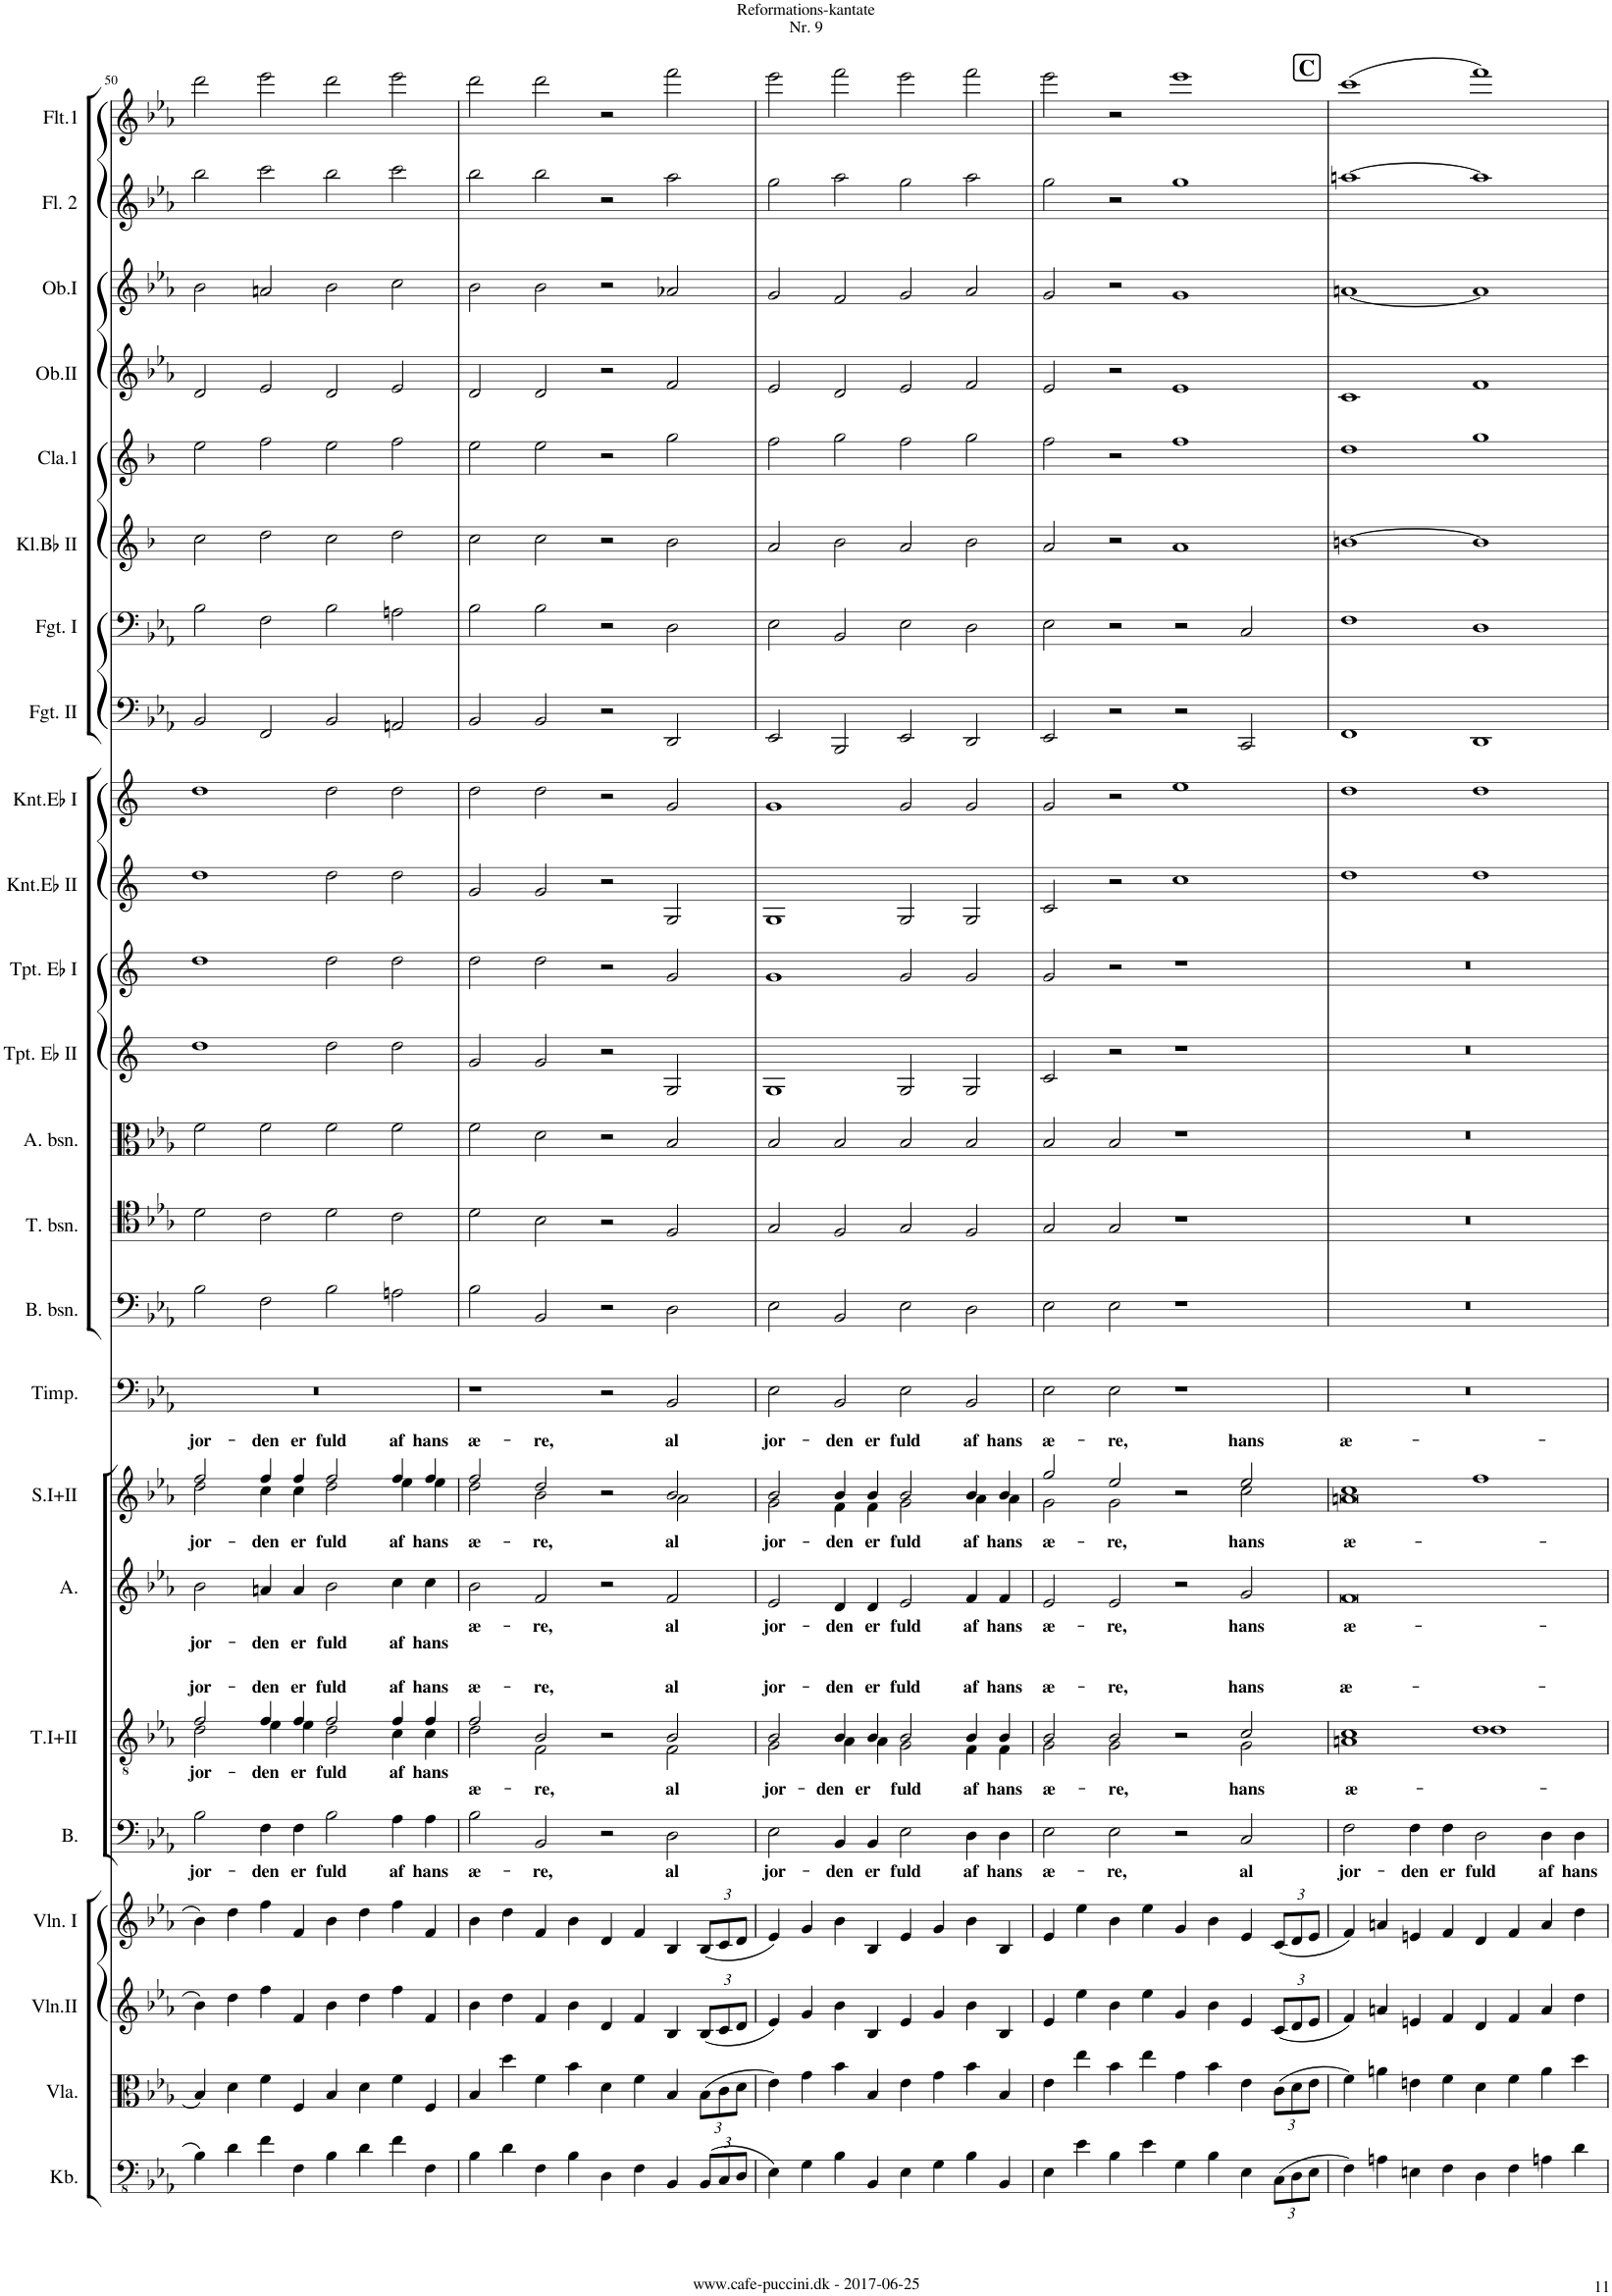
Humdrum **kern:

**kern	**kern	**kern	**kern	**kern	**text	**kern	**text	**kern	**text	**kern	**text	**kern	**kern	**kern	**kern	**kern	**kern	**kern	**kern	**kern	**kern	**kern	**kern	**kern	**kern	**kern	**kern
*part24	*part23	*part22	*part21	*part20	*part20	*part19	*part19	*part18	*part18	*part17	*part17	*part16	*part15	*part14	*part13	*part12	*part11	*part10	*part9	*part8	*part7	*part6	*part5	*part4	*part3	*part2	*part1
*staff24	*staff23	*staff22	*staff21	*staff20	*staff20	*staff19	*staff19	*staff18	*staff18	*staff17	*staff17	*staff16	*staff15	*staff14	*staff13	*staff12	*staff11	*staff10	*staff9	*staff8	*staff7	*staff6	*staff5	*staff4	*staff3	*staff2	*staff1
*I"Kontrabas	*I"Viola	*I"Violin II	*I"Violin I	*I"Bas	*	*I"Tenor I+II	*	*I"Alt	*	*I"Sopran I+II	*	*I"Timpani	*I"Basbasun	*I"Tenorbasun	*I"Altbasun	*I"Trompet i Eb II	*I"Trompet i Eb I	*I"Kornet i Eb II	*I"Kornet i Eb I	*I"Fagot II	*I"Fagot I	*I"Klarinet i Bb II	*I"Clarinetto 1 (Bb)	*I"Obo II	*I"Obo I	*I"Flauto 2	*I"Flauto 1
*I'Kb.	*I'Vla.	*I'Vln.II	*I'Vln. I	*I'B.	*	*I'T.I+II	*	*I'A.	*	*I'S.I+II	*	*I'Timp.	*I'B. bsn.	*I'T. bsn.	*I'A. bsn.	*I'Tpt. Eb II	*I'Tpt. Eb I	*I'Knt.Eb II	*I'Knt.Eb I	*I'Fgt. II	*I'Fgt. I	*I'Kl.Bb II	*I'Cla.1	*I'Ob.II	*I'Ob.I	*I'Fl. 2	*I'Flt.1
!!LO:PB:g=z
*clefFv4	*clefC3	*clefG2	*clefG2	*clefF4	*	*clefGv2	*	*clefG2	*	*clefG2	*	*clefF4	*clefF4	*clefC4	*clefC3	*clefG2	*clefG2	*clefG2	*clefG2	*clefF4	*clefF4	*clefG2	*clefG2	*clefG2	*clefG2	*clefG2	*clefG2
*Trd7c12	*	*	*	*	*	*	*	*	*	*	*	*	*	*	*	*Trd-2c-3	*Trd-2c-3	*Trd-2c-3	*Trd-2c-3	*	*	*Trd1c2	*Trd1c2	*	*	*	*
*k[b-e-a-]	*k[b-e-a-]	*k[b-e-a-]	*k[b-e-a-]	*k[b-e-a-]	*	*k[b-e-a-]	*	*k[b-e-a-]	*	*k[b-e-a-]	*	*k[b-e-a-]	*k[b-e-a-]	*k[b-e-a-]	*k[b-e-a-]	*k[]	*k[]	*k[]	*k[]	*k[b-e-a-]	*k[b-e-a-]	*k[b-]	*k[b-]	*k[b-e-a-]	*k[b-e-a-]	*k[b-e-a-]	*k[b-e-a-]
*M8/4	*M8/4	*M8/4	*M8/4	*M8/4	*	*M8/4	*	*M8/4	*	*M8/4	*	*M8/4	*M8/4	*M8/4	*M8/4	*M8/4	*M8/4	*M8/4	*M8/4	*M8/4	*M8/4	*M8/4	*M8/4	*M8/4	*M8/4	*M8/4	*M8/4
*met(c|)	*met(c|)	*met(c|)	*met(c|)	*met(c|)	*	*met(c|)	*	*met(c|)	*	*met(c|)	*	*met(c|)	*met(c|)	*met(c|)	*met(c|)	*met(c|)	*met(c|)	*met(c|)	*met(c|)	*met(c|)	*met(c|)	*met(c|)	*met(c|)	*met(c|)	*met(c|)	*met(c|)	*met(c|)
=50	=50	=50	=50	=50	=50	=50	=50	=50	=50	=50	=50	=50	=50	=50	=50	=50	=50	=50	=50	=50	=50	=50	=50	=50	=50	=50	=50
!	!	!	!	!	!LO:LY:b	!	!LO:LY:a	!	!	!	!	!	!	!	!	!	!	!	!	!	!	!	!	!	!	!	!
*	*	*	*	*	*	*^	*	*	*	*	*	*	*	*	*	*	*	*	*	*	*	*	*	*	*	*	*
!	!	!	!	!	!	!	!	!LO:LY:b	!	!LO:LY:b	!	!LO:LY:a	!	!	!	!	!	!	!	!	!	!	!	!	!	!	!	!
*	*	*	*	*	*	*	*	*	*	*	*^	*	*	*	*	*	*	*	*	*	*	*	*	*	*	*	*	*
!	!	!	!	!	!	!	!	!	!	!	!	!	!LO:LY:b	!	!	!	!	!	!	!	!	!	!	!	!	!	!	!	!
4BB-\	4B-/	4b-\	4b-\	2B-\	jor-	2f/	2d\	jor-	2b-\	jor-	2ff/	2dd\	jor-	0r	2B-\	2d\	2f\	1dd	1dd	1dd	1dd	2BB-/	2B-\	2cc\	2ee\	2d/	2b-\	2bb-\	2ddd\
4D\	4d\	4dd\	4dd\	.	.	.	.	.	.	.	.	.	.	.	.	.	.	.	.	.	.	.	.	.	.	.	.	.	.
!	!	!	!	!	!LO:LY:b	!	!	!LO:LY:a	!	!	!	!	!	!	!	!	!	!	!	!	!	!	!	!	!	!	!	!	!
!	!	!	!	!	!	!	!	!LO:LY:b	!	!LO:LY:b	!	!	!LO:LY:a	!	!	!	!	!	!	!	!	!	!	!	!	!	!	!	!
!	!	!	!	!	!	!	!	!	!	!	!	!	!LO:LY:b	!	!	!	!	!	!	!	!	!	!	!	!	!	!	!	!
4F\	4f\	4ff\	4ff\	4F\	-den	4f/	4e-\	-den	4an/	-den	4ff/	4cc\	-den	.	2F\	2c\	2f\	.	.	.	.	2FF/	2F\	2dd\	2ff\	2e-/	2an/	2ccc\	2eee-\
!	!	!	!	!	!LO:LY:b	!	!	!LO:LY:a	!	!	!	!	!	!	!	!	!	!	!	!	!	!	!	!	!	!	!	!	!
!	!	!	!	!	!	!	!	!LO:LY:b	!	!LO:LY:b	!	!	!LO:LY:a	!	!	!	!	!	!	!	!	!	!	!	!	!	!	!	!
!	!	!	!	!	!	!	!	!	!	!	!	!	!LO:LY:b	!	!	!	!	!	!	!	!	!	!	!	!	!	!	!	!
4FF\	4F/	4f/	4f/	4F\	er	4f/	4e-\	er	4a/	er	4ff/	4cc\	er	.	.	.	.	.	.	.	.	.	.	.	.	.	.	.	.
!	!	!	!	!	!LO:LY:b	!	!	!LO:LY:a	!	!	!	!	!	!	!	!	!	!	!	!	!	!	!	!	!	!	!	!	!
!	!	!	!	!	!	!	!	!LO:LY:b	!	!LO:LY:b	!	!	!LO:LY:a	!	!	!	!	!	!	!	!	!	!	!	!	!	!	!	!
!	!	!	!	!	!	!	!	!	!	!	!	!	!LO:LY:b	!	!	!	!	!	!	!	!	!	!	!	!	!	!	!	!
4BB-\	4B-/	4b-\	4b-\	2B-\	fuld	2f/	2d\	fuld	2b-\	fuld	2ff/	2dd\	fuld	.	2B-\	2d\	2f\	2dd\	2dd\	2dd\	2dd\	2BB-/	2B-\	2cc\	2ee\	2d/	2b-\	2bb-\	2ddd\
4D\	4d\	4dd\	4dd\	.	.	.	.	.	.	.	.	.	.	.	.	.	.	.	.	.	.	.	.	.	.	.	.	.	.
!	!	!	!	!	!LO:LY:b	!	!	!LO:LY:a	!	!	!	!	!	!	!	!	!	!	!	!	!	!	!	!	!	!	!	!	!
!	!	!	!	!	!	!	!	!LO:LY:b	!	!LO:LY:b	!	!	!LO:LY:a	!	!	!	!	!	!	!	!	!	!	!	!	!	!	!	!
!	!	!	!	!	!	!	!	!	!	!	!	!	!LO:LY:b	!	!	!	!	!	!	!	!	!	!	!	!	!	!	!	!
4F\	4f\	4ff\	4ff\	4A-\	af	4f/	4c\	af	4cc\	af	4ff/	4ee-\	af	.	2An\	2c\	2f\	2dd\	2dd\	2dd\	2dd\	2AAn/	2An\	2dd\	2ff\	2e-/	2cc\	2ccc\	2eee-\
!	!	!	!	!	!LO:LY:b	!	!	!LO:LY:a	!	!	!	!	!	!	!	!	!	!	!	!	!	!	!	!	!	!	!	!	!
!	!	!	!	!	!	!	!	!LO:LY:b	!	!LO:LY:b	!	!	!LO:LY:a	!	!	!	!	!	!	!	!	!	!	!	!	!	!	!	!
!	!	!	!	!	!	!	!	!	!	!	!	!	!LO:LY:b	!	!	!	!	!	!	!	!	!	!	!	!	!	!	!	!
4FF\	4F/	4f/	4f/	4A-\	hans	4f/	4c\	hans	4cc\	hans	4ff/	4ee-\	hans	.	.	.	.	.	.	.	.	.	.	.	.	.	.	.	.
=51	=51	=51	=51	=51	=51	=51	=51	=51	=51	=51	=51	=51	=51	=51	=51	=51	=51	=51	=51	=51	=51	=51	=51	=51	=51	=51	=51	=51	=51
!	!	!	!	!	!LO:LY:b	!	!	!LO:LY:a	!	!	!	!	!	!	!	!	!	!	!	!	!	!	!	!	!	!	!	!	!
!	!	!	!	!	!	!	!	!LO:LY:b	!	!LO:LY:b	!	!	!LO:LY:a	!	!	!	!	!	!	!	!	!	!	!	!	!	!	!	!
!	!	!	!	!	!	!	!	!	!	!	!	!	!LO:LY:b	!	!	!	!	!	!	!	!	!	!	!	!	!	!	!	!
4BB-\	4B-/	4b-\	4b-\	2B-\	æ-	2f/	2d\	æ-	2b-\	æ-	2ff/	2dd\	æ-	1r	2B-\	2d\	2f\	2g/	2dd\	2g/	2dd\	2BB-/	2B-\	2cc\	2ee\	2d/	2b-\	2bb-\	2ddd\
4D\	4dd\	4dd\	4dd\	.	.	.	.	.	.	.	.	.	.	.	.	.	.	.	.	.	.	.	.	.	.	.	.	.	.
!	!	!	!	!	!LO:LY:b	!	!	!LO:LY:a	!	!	!	!	!	!	!	!	!	!	!	!	!	!	!	!	!	!	!	!	!
!	!	!	!	!	!	!	!	!LO:LY:b	!	!LO:LY:b	!	!	!LO:LY:a	!	!	!	!	!	!	!	!	!	!	!	!	!	!	!	!
!	!	!	!	!	!	!	!	!	!	!	!	!	!LO:LY:b	!	!	!	!	!	!	!	!	!	!	!	!	!	!	!	!
4FF\	4f\	4f/	4f/	2BB-/	-re,	2B-/	2F\	-re,	2f/	-re,	2dd/	2b-\	-re,	.	2BB-/	2B-\	2d\	2g/	2dd\	2g/	2dd\	2BB-/	2B-\	2cc\	2ee\	2d/	2b-\	2bb-\	2ddd\
4BB-\	4b-\	4b-\	4b-\	.	.	.	.	.	.	.	.	.	.	.	.	.	.	.	.	.	.	.	.	.	.	.	.	.	.
4DD\	4d\	4d/	4d/	2r	.	2r	2ryy	.	2r	.	2r	2ryy	.	2r	2r	2r	2r	2r	2r	2r	2r	2r	2r	2r	2r	2r	2r	2r	2r
4FF\	4f\	4f/	4f/	.	.	.	.	.	.	.	.	.	.	.	.	.	.	.	.	.	.	.	.	.	.	.	.	.	.
!	!	!	!	!	!LO:LY:b	!	!	!LO:LY:a	!	!	!	!	!	!	!	!	!	!	!	!	!	!	!	!	!	!	!	!	!
!	!	!	!	!	!	!	!	!LO:LY:b	!	!LO:LY:b	!	!	!LO:LY:a	!	!	!	!	!	!	!	!	!	!	!	!	!	!	!	!
!	!	!	!	!	!	!	!	!	!	!	!	!	!LO:LY:b	!	!	!	!	!	!	!	!	!	!	!	!	!	!	!	!
4BBB-/	4B-/	4B-/	4B-/	2D\	al	2B-/	2F\	al	2f/	al	2b-/	2a-\	al	2BB-/	2D\	2F/	2B-/	2G/	2g/	2G/	2g/	2DD/	2D\	2b-\	2gg\	2f/	2a-X/	2aa-\	2fff\
*Xbrackettup	*Xbrackettup	*Xbrackettup	*Xbrackettup	*	*	*	*	*	*	*	*	*	*	*	*	*	*	*	*	*	*	*	*	*	*	*	*	*	*
(12BBB-/L	(12B-\L	(12B-/L	(12B-/L	.	.	.	.	.	.	.	.	.	.	.	.	.	.	.	.	.	.	.	.	.	.	.	.	.	.
12CC/	12c\	12c/	12c/	.	.	.	.	.	.	.	.	.	.	.	.	.	.	.	.	.	.	.	.	.	.	.	.	.	.
12DD/J	12d\J	12d/J	12d/J	.	.	.	.	.	.	.	.	.	.	.	.	.	.	.	.	.	.	.	.	.	.	.	.	.	.
=52	=52	=52	=52	=52	=52	=52	=52	=52	=52	=52	=52	=52	=52	=52	=52	=52	=52	=52	=52	=52	=52	=52	=52	=52	=52	=52	=52	=52	=52
!	!	!	!	!	!LO:LY:b	!	!	!LO:LY:a	!	!	!	!	!	!	!	!	!	!	!	!	!	!	!	!	!	!	!	!	!
!	!	!	!	!	!	!	!	!LO:LY:b	!	!LO:LY:b	!	!	!LO:LY:a	!	!	!	!	!	!	!	!	!	!	!	!	!	!	!	!
!	!	!	!	!	!	!	!	!	!	!	!	!	!LO:LY:b	!	!	!	!	!	!	!	!	!	!	!	!	!	!	!	!
4EE-\)	4e-\)	4e-/)	4e-/)	2E-\	jor-	2B-/	2G\	jor-	2e-/	jor-	2b-/	2g\	jor-	2E-\	2E-\	2G/	2B-/	1G	1g	1G	1g	2EE-/	2E-\	2a/	2ff\	2e-/	2g/	2gg\	2eee-\
4GG\	4g\	4g/	4g/	.	.	.	.	.	.	.	.	.	.	.	.	.	.	.	.	.	.	.	.	.	.	.	.	.	.
!	!	!	!	!	!LO:LY:b	!	!	!LO:LY:a	!	!	!	!	!	!	!	!	!	!	!	!	!	!	!	!	!	!	!	!	!
!	!	!	!	!	!	!	!	!LO:LY:b	!	!LO:LY:b	!	!	!LO:LY:a	!	!	!	!	!	!	!	!	!	!	!	!	!	!	!	!
!	!	!	!	!	!	!	!	!	!	!	!	!	!LO:LY:b	!	!	!	!	!	!	!	!	!	!	!	!	!	!	!	!
4BB-\	4b-\	4b-\	4b-\	4BB-/	-den	4B-/	4A-\	-den	4d/	-den	4b-/	4f\	-den	2BB-/	2BB-/	2F/	2B-/	.	.	.	.	2BBB-/	2BB-/	2b-\	2gg\	2d/	2f/	2aa-\	2fff\
!	!	!	!	!	!LO:LY:b	!	!	!LO:LY:a	!	!	!	!	!	!	!	!	!	!	!	!	!	!	!	!	!	!	!	!	!
!	!	!	!	!	!	!	!	!LO:LY:b	!	!LO:LY:b	!	!	!LO:LY:a	!	!	!	!	!	!	!	!	!	!	!	!	!	!	!	!
!	!	!	!	!	!	!	!	!	!	!	!	!	!LO:LY:b	!	!	!	!	!	!	!	!	!	!	!	!	!	!	!	!
4BBB-/	4B-/	4B-/	4B-/	4BB-/	er	4B-/	4A-\	er	4d/	er	4b-/	4f\	er	.	.	.	.	.	.	.	.	.	.	.	.	.	.	.	.
!	!	!	!	!	!LO:LY:b	!	!	!LO:LY:a	!	!	!	!	!	!	!	!	!	!	!	!	!	!	!	!	!	!	!	!	!
!	!	!	!	!	!	!	!	!LO:LY:b	!	!LO:LY:b	!	!	!LO:LY:a	!	!	!	!	!	!	!	!	!	!	!	!	!	!	!	!
!	!	!	!	!	!	!	!	!	!	!	!	!	!LO:LY:b	!	!	!	!	!	!	!	!	!	!	!	!	!	!	!	!
4EE-\	4e-\	4e-/	4e-/	2E-\	fuld	2B-/	2G\	fuld	2e-/	fuld	2b-/	2g\	fuld	2E-\	2E-\	2G/	2B-/	2G/	2g/	2G/	2g/	2EE-/	2E-\	2a/	2ff\	2e-/	2g/	2gg\	2eee-\
4GG\	4g\	4g/	4g/	.	.	.	.	.	.	.	.	.	.	.	.	.	.	.	.	.	.	.	.	.	.	.	.	.	.
!	!	!	!	!	!LO:LY:b	!	!	!LO:LY:a	!	!	!	!	!	!	!	!	!	!	!	!	!	!	!	!	!	!	!	!	!
!	!	!	!	!	!	!	!	!LO:LY:b	!	!LO:LY:b	!	!	!LO:LY:a	!	!	!	!	!	!	!	!	!	!	!	!	!	!	!	!
!	!	!	!	!	!	!	!	!	!	!	!	!	!LO:LY:b	!	!	!	!	!	!	!	!	!	!	!	!	!	!	!	!
4BB-\	4b-\	4b-\	4b-\	4D\	af	4B-/	4F\	af	4f/	af	4b-/	4a-\	af	2BB-/	2D\	2F/	2B-/	2G/	2g/	2G/	2g/	2DD/	2D\	2b-\	2gg\	2f/	2a-/	2aa-\	2fff\
!	!	!	!	!	!LO:LY:b	!	!	!LO:LY:a	!	!	!	!	!	!	!	!	!	!	!	!	!	!	!	!	!	!	!	!	!
!	!	!	!	!	!	!	!	!LO:LY:b	!	!LO:LY:b	!	!	!LO:LY:a	!	!	!	!	!	!	!	!	!	!	!	!	!	!	!	!
!	!	!	!	!	!	!	!	!	!	!	!	!	!LO:LY:b	!	!	!	!	!	!	!	!	!	!	!	!	!	!	!	!
4BBB-/	4B-/	4B-/	4B-/	4D\	hans	4B-/	4F\	hans	4f/	hans	4b-/	4a-\	hans	.	.	.	.	.	.	.	.	.	.	.	.	.	.	.	.
=53	=53	=53	=53	=53	=53	=53	=53	=53	=53	=53	=53	=53	=53	=53	=53	=53	=53	=53	=53	=53	=53	=53	=53	=53	=53	=53	=53	=53	=53
!	!	!	!	!	!LO:LY:b	!	!	!LO:LY:a	!	!	!	!	!	!	!	!	!	!	!	!	!	!	!	!	!	!	!	!	!
!	!	!	!	!	!	!	!	!LO:LY:b	!	!LO:LY:b	!	!	!LO:LY:a	!	!	!	!	!	!	!	!	!	!	!	!	!	!	!	!
!	!	!	!	!	!	!	!	!	!	!	!	!	!LO:LY:b	!	!	!	!	!	!	!	!	!	!	!	!	!	!	!	!
4EE-\	4e-\	4e-/	4e-/	2E-\	æ-	2B-/	2G\	æ-	2e-/	æ-	2gg/	2g\	æ-	2E-\	2E-\	2G/	2B-/	2c/	2g/	2c/	2g/	2EE-/	2E-\	2a/	2ff\	2e-/	2g/	2gg\	2eee-\
4E-\	4ee-\	4ee-\	4ee-\	.	.	.	.	.	.	.	.	.	.	.	.	.	.	.	.	.	.	.	.	.	.	.	.	.	.
!	!	!	!	!	!LO:LY:b	!	!	!LO:LY:a	!	!	!	!	!	!	!	!	!	!	!	!	!	!	!	!	!	!	!	!	!
!	!	!	!	!	!	!	!	!LO:LY:b	!	!LO:LY:b	!	!	!LO:LY:a	!	!	!	!	!	!	!	!	!	!	!	!	!	!	!	!
!	!	!	!	!	!	!	!	!	!	!	!	!	!LO:LY:b	!	!	!	!	!	!	!	!	!	!	!	!	!	!	!	!
4BB-\	4b-\	4b-\	4b-\	2E-\	-re,	2B-/	2G\	-re,	2e-/	-re,	2ee-/	2g\	-re,	2E-\	2E-\	2G/	2B-/	2r	2r	2r	2r	2r	2r	2r	2r	2r	2r	2r	2r
4E-\	4ee-\	4ee-\	4ee-\	.	.	.	.	.	.	.	.	.	.	.	.	.	.	.	.	.	.	.	.	.	.	.	.	.	.
4GG\	4g\	4g/	4g/	2r	.	2r	2ryy	.	2r	.	2r	2ryy	.	1r	1r	1r	1r	1r	1r	1cc	1ee	2r	2r	1a	1ff	1e-	1g	1gg	1eee-
4BB-\	4b-\	4b-\	4b-\	.	.	.	.	.	.	.	.	.	.	.	.	.	.	.	.	.	.	.	.	.	.	.	.	.	.
!	!	!	!	!	!LO:LY:b	!	!	!LO:LY:a	!	!	!	!	!	!	!	!	!	!	!	!	!	!	!	!	!	!	!	!	!
!	!	!	!	!	!	!	!	!LO:LY:b	!	!LO:LY:b	!	!	!LO:LY:a	!	!	!	!	!	!	!	!	!	!	!	!	!	!	!	!
!	!	!	!	!	!	!	!	!	!	!	!	!	!LO:LY:b	!	!	!	!	!	!	!	!	!	!	!	!	!	!	!	!
4EE-\	4e-\	4e-/	4e-/	2C/	al	2c/	2G\	hans	2g/	hans	2ee-/	2cc\	hans	.	.	.	.	.	.	.	.	2CC/	2C/	.	.	.	.	.	.
(12CC\L	(12c\L	(12c/L	(12c/L	.	.	.	.	.	.	.	.	.	.	.	.	.	.	.	.	.	.	.	.	.	.	.	.	.	.
12DD\	12d\	12d/	12d/	.	.	.	.	.	.	.	.	.	.	.	.	.	.	.	.	.	.	.	.	.	.	.	.	.	.
12EE-\J	12e-\J	12e-/J	12e-/J	.	.	.	.	.	.	.	.	.	.	.	.	.	.	.	.	.	.	.	.	.	.	.	.	.	.
!!LO:REH:place=s1:a:B:cj:fs=14:t=C
=54	=54	=54	=54	=54	=54	=54	=54	=54	=54	=54	=54	=54	=54	=54	=54	=54	=54	=54	=54	=54	=54	=54	=54	=54	=54	=54	=54	=54	=54
!	!	!	!	!	!LO:LY:b	!	!	!LO:LY:a	!	!	!	!	!	!	!	!	!	!	!	!	!	!	!	!	!	!	!	!	!
!	!	!	!	!	!	!	!	!LO:LY:b	!	!LO:LY:b	!	!	!LO:LY:a	!	!	!	!	!	!	!	!	!	!	!	!	!	!	!	!
!	!	!	!	!	!	!	!	!	!	!	!	!	!LO:LY:b	!	!	!	!	!	!	!	!	!	!	!	!	!	!	!	!
4FF\)	4f\)	4f/)	4f/)	2F\	jor-	1c	1An	æ-	0f	æ-	1cc	0an	æ-	0r	0r	0r	0r	0r	0r	1dd	1dd	1FF	1F	[1bn	1dd	1c	[1an	[1aan	(1ccc
4AAn\	4an\	4an/	4an/	.	.	.	.	.	.	.	.	.	.	.	.	.	.	.	.	.	.	.	.	.	.	.	.	.	.
!	!	!	!	!	!LO:LY:b	!	!	!	!	!	!	!	!	!	!	!	!	!	!	!	!	!	!	!	!	!	!	!	!
4EEn\	4en\	4en/	4en/	4F\	-den	.	.	.	.	.	.	.	.	.	.	.	.	.	.	.	.	.	.	.	.	.	.	.	.
!	!	!	!	!	!LO:LY:b	!	!	!	!	!	!	!	!	!	!	!	!	!	!	!	!	!	!	!	!	!	!	!	!
4FF\	4f\	4f/	4f/	4F\	er	.	.	.	.	.	.	.	.	.	.	.	.	.	.	.	.	.	.	.	.	.	.	.	.
!	!	!	!	!	!LO:LY:b	!	!	!	!	!	!	!	!	!	!	!	!	!	!	!	!	!	!	!	!	!	!	!	!
4DD\	4d\	4d/	4d/	2D\	fuld	1d	1d	.	.	.	1ff	.	.	.	.	.	.	.	.	1dd	1dd	1DD	1D	1b]	1gg	1f	1a]	1aa]	1fff)
4FF\	4f\	4f/	4f/	.	.	.	.	.	.	.	.	.	.	.	.	.	.	.	.	.	.	.	.	.	.	.	.	.	.
!	!	!	!	!	!LO:LY:b	!	!	!	!	!	!	!	!	!	!	!	!	!	!	!	!	!	!	!	!	!	!	!	!
4AAn\	4a\	4a/	4a/	4D\	af	.	.	.	.	.	.	.	.	.	.	.	.	.	.	.	.	.	.	.	.	.	.	.	.
!	!	!	!	!	!LO:LY:b	!	!	!	!	!	!	!	!	!	!	!	!	!	!	!	!	!	!	!	!	!	!	!	!
4D\	4dd\	4dd\	4dd\	4D\	hans	.	.	.	.	.	.	.	.	.	.	.	.	.	.	.	.	.	.	.	.	.	.	.	.
*	*	*	*	*	*	*v	*v	*	*	*	*v	*v	*	*	*	*	*	*	*	*	*	*	*	*	*	*	*	*	*
=	=	=	=	=	=	=	=	=	=	=	=	=	=	=	=	=	=	=	=	=	=	=	=	=	=	=	=
*-	*-	*-	*-	*-	*-	*-	*-	*-	*-	*-	*-	*-	*-	*-	*-	*-	*-	*-	*-	*-	*-	*-	*-	*-	*-	*-	*-
